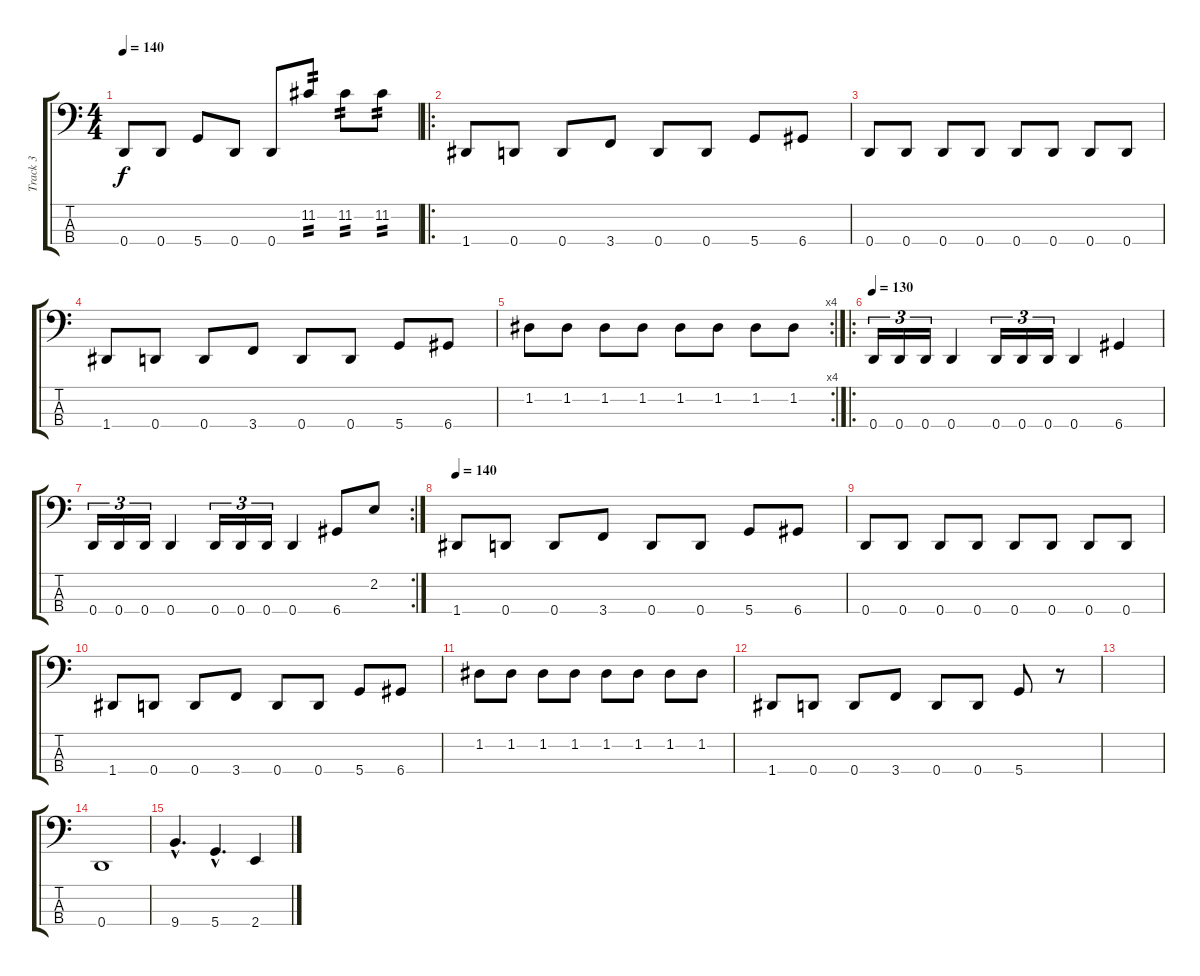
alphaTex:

\track ("Track 3" "Track 3") {instrument slapbass2}
\staff {score tabs}
\tuning (G2 D2 A1 D1) {hide}
\ts (4 4)
\tempo 140
\clef f4
\ks c
0.4.8{dy f} 0.4.8 5.4.8 0.4.8 0.4.8 11.2.8{tp 2} 11.2.8{tp 2} 11.2.8{tp 2} |
\ro
1.4.8 0.4.8 0.4.8 3.4.8 0.4.8 0.4.8 5.4.8 6.4.8 |
0.4.8 0.4.8 0.4.8 0.4.8 0.4.8 0.4.8 0.4.8 0.4.8 |
1.4.8 0.4.8 0.4.8 3.4.8 0.4.8 0.4.8 5.4.8 6.4.8 |
\rc 4
1.2.8 1.2.8 1.2.8 1.2.8 1.2.8 1.2.8 1.2.8 1.2.8 |
\ro
\tempo 130
0.4.16{tu (3 2)} 0.4.16{tu (3 2)} 0.4.16{tu (3 2)} 0.4.4 0.4.16{tu (3 2)} 0.4.16{tu (3 2)} 0.4.16{tu (3 2)} 0.4.4 6.4.4 |
\rc 2
0.4.16{tu (3 2)} 0.4.16{tu (3 2)} 0.4.16{tu (3 2)} 0.4.4 0.4.16{tu (3 2)} 0.4.16{tu (3 2)} 0.4.16{tu (3 2)} 0.4.4 6.4.8 2.2.8 |
\tempo 140
1.4.8 0.4.8 0.4.8 3.4.8 0.4.8 0.4.8 5.4.8 6.4.8 |
0.4.8 0.4.8 0.4.8 0.4.8 0.4.8 0.4.8 0.4.8 0.4.8 |
1.4.8 0.4.8 0.4.8 3.4.8 0.4.8 0.4.8 5.4.8 6.4.8 |
1.2.8 1.2.8 1.2.8 1.2.8 1.2.8 1.2.8 1.2.8 1.2.8 |
1.4.8 0.4.8 0.4.8 3.4.8 0.4.8 0.4.8 5.4.8 r.8 |
|
0.4.1 |
9.4{hac}.4{d} 5.4{hac}.4{d} 2.4.4
